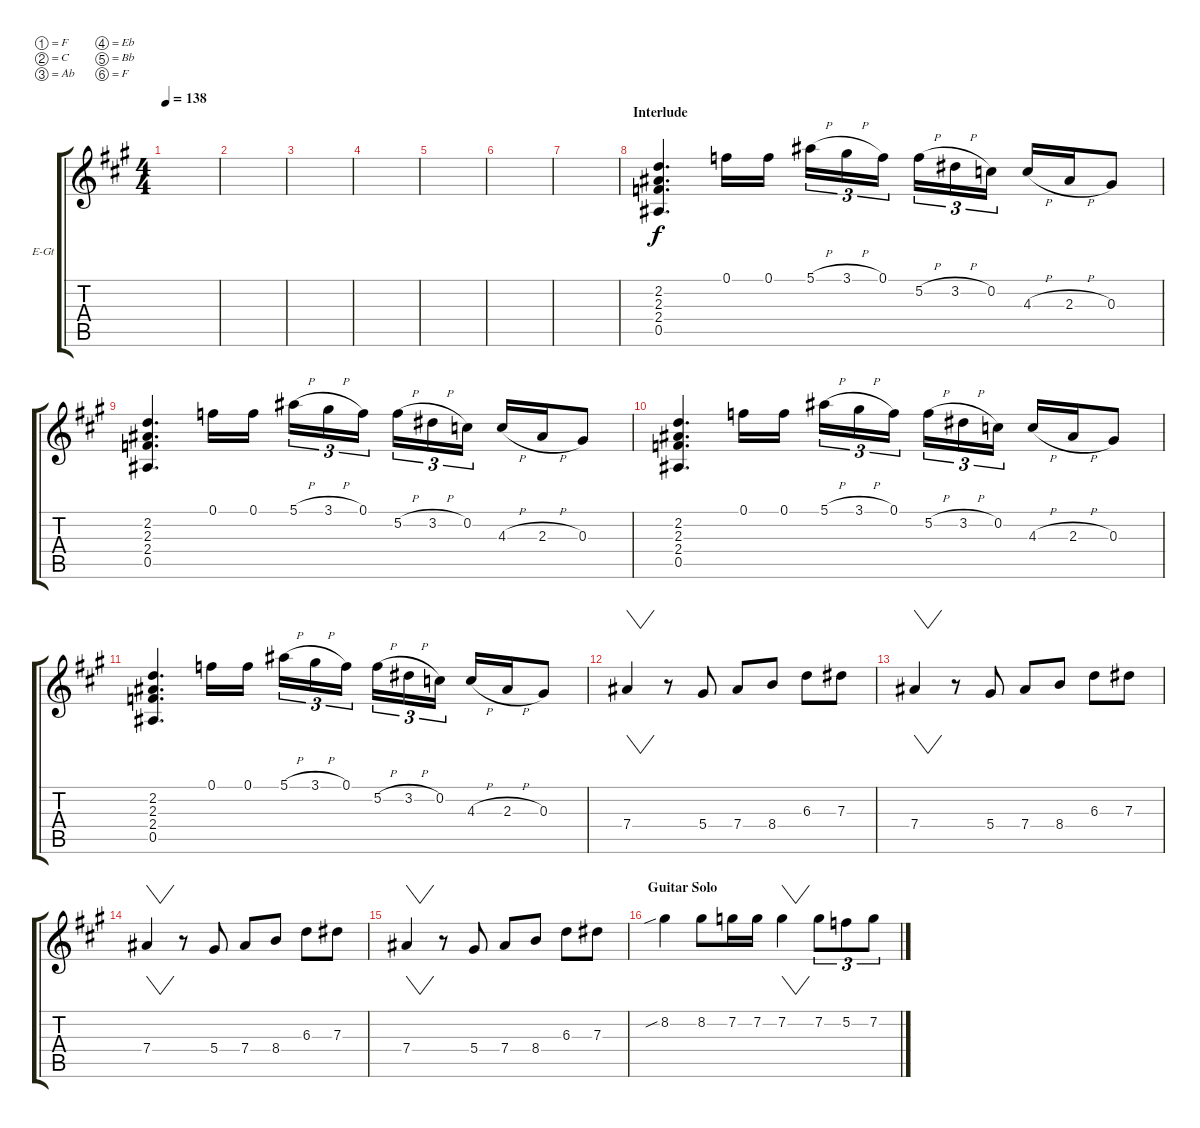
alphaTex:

\defaultSystemsLayout 4
\bracketExtendMode groupsimilarinstruments
\firstSystemTrackNameOrientation horizontal
\otherSystemsTrackNameOrientation horizontal
\track ("2 Guitar" "E-Gt") {instrument distortionguitar}
\staff {score tabs}
\tuning (F4 C4 Ab3 Eb3 Bb2 F2)
\ts (4 4)
\tempo 138
\clef g2
\scale
0.929382
\ks a
|
\scale
1.07062 |
\scale
0.929382 |
\scale
1.07062 |
\scale
0.929382 |
\scale
1.07062 |
\scale
0.929382 |
\section ("" "Interlude")
\scale
1.07062 (0.5 2.4 2.2 2.3).4{d} 0.1.16 0.1.16 5.1{h}.16{tu (3 2)} 3.1{h}.16{tu (3 2)} 0.1.16{tu (3 2)} 5.2{h}.16{tu (3 2)} 3.2{h}.16{tu (3 2)} 0.2.16{tu (3 2)} 4.3{h}.16 2.3{h}.16 0.3.8 |
\scale
0.929382 (0.5 2.4 2.2 2.3).4{d} 0.1.16 0.1.16 5.1{h}.16{tu (3 2)} 3.1{h}.16{tu (3 2)} 0.1.16{tu (3 2)} 5.2{h}.16{tu (3 2)} 3.2{h}.16{tu (3 2)} 0.2.16{tu (3 2)} 4.3{h}.16 2.3{h}.16 0.3.8 |
\scale
1.07062 (0.5 2.4 2.2 2.3).4{d} 0.1.16 0.1.16 5.1{h}.16{tu (3 2)} 3.1{h}.16{tu (3 2)} 0.1.16{tu (3 2)} 5.2{h}.16{tu (3 2)} 3.2{h}.16{tu (3 2)} 0.2.16{tu (3 2)} 4.3{h}.16 2.3{h}.16 0.3.8 |
\scale
0.929382 (0.5 2.4 2.2 2.3).4{d} 0.1.16 0.1.16 5.1{h}.16{tu (3 2)} 3.1{h}.16{tu (3 2)} 0.1.16{tu (3 2)} 5.2{h}.16{tu (3 2)} 3.2{h}.16{tu (3 2)} 0.2.16{tu (3 2)} 4.3{h}.16 2.3{h}.16 0.3.8 |
\scale
1.07062 7.4.4{vw} r.8 5.4.8 7.4.8 8.4.8 6.3.8 7.3.8 |
\scale
0.929382 7.4.4{vw} r.8 5.4.8 7.4.8 8.4.8 6.3.8 7.3.8 |
\scale
1.07062 7.4.4{vw} r.8 5.4.8 7.4.8 8.4.8 6.3.8 7.3.8 |
\scale
0.929382 7.4.4{vw} r.8 5.4.8 7.4.8 8.4.8 6.3.8 7.3.8 |
\section ("" "Guitar Solo")
\scale
1.07062 8.2{sib}.4 8.2.8 7.2.16 7.2.16 7.2.4{vw} 7.2.8{tu (3 2)} 5.2.8{tu (3 2)} 7.2.8{tu (3 2)}
